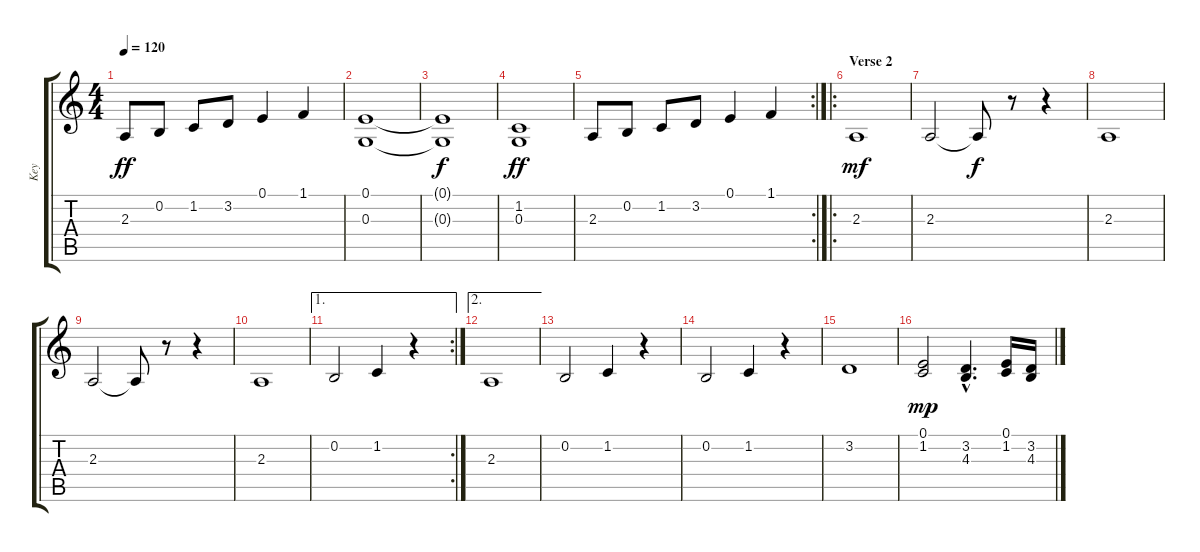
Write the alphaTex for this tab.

\track ("Key" "Key") {instrument synthstrings1}
\staff {score tabs}
\tuning (E4 B3 G3 D3 A2 E2) {hide}
\ts (4 4)
\tempo 120
\clef g2
\ks c
2.3.8{dy ff} 0.2.8 1.2.8 3.2.8 0.1.4 1.1.4 |
(0.1 0.3).1 |
(0.1{t} 0.3{t}).1{dy f} |
(1.2 0.3).1{dy ff} |
\rc 2
2.3.8 0.2.8 1.2.8 3.2.8 0.1.4 1.1.4 |
\ro
\section ("" "Verse 2")
2.3.1{dy mf} |
2.3.2 2.3{t}.8{dy f} r.8 r.4 |
2.3.1 |
2.3.2 2.3{t}.8 r.8 r.4 |
2.3.1 |
\ae 1
\rc 2
0.2.2 1.2.4 r.4 |
\ae 2
2.3.1 |
0.2.2 1.2.4 r.4 |
0.2.2 1.2.4 r.4 |
3.2.1 |
(0.1 1.2).2{dy mp} (3.2{hac} 4.3{hac}).4{d} (0.1 1.2).16 (3.2 4.3).16
